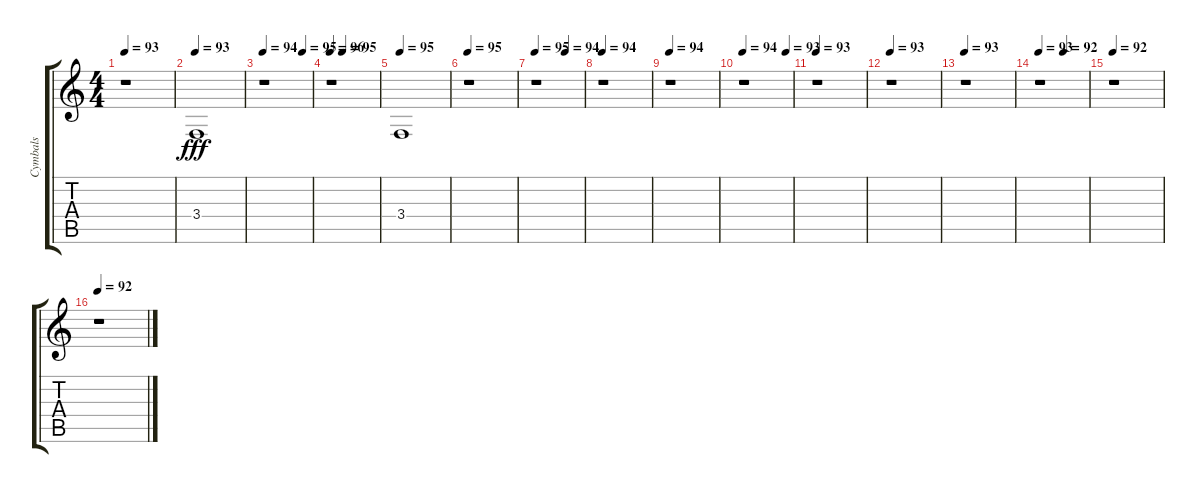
\track ("Cymbals" "Cymbals") {instrument choiraahs}
\staff {score tabs}
\tuning (E4 B3 G3 D3 A2 E2) {hide}
\ts (4 4)
\tempo 93
\clef g2
\ks c
r.1{dy fff} |
\tempo 93
3.4.1 |
\tempo 94
\tempo (95 0.8125)
r.1 |
\tempo 96
\tempo (95 0.25)
r.1 |
\tempo 95
3.4.1 |
\tempo 95
r.1 |
\tempo 95
\tempo (94 0.625)
r.1 |
\tempo 94
r.1 |
\tempo 94
r.1 |
\tempo 94
\tempo (93 0.875)
r.1 |
\tempo 93
r.1 |
\tempo 93
r.1 |
\tempo 93
r.1 |
\tempo 93
\tempo (92 0.5)
r.1 |
\tempo 92
r.1 |
\tempo 92
r.1
